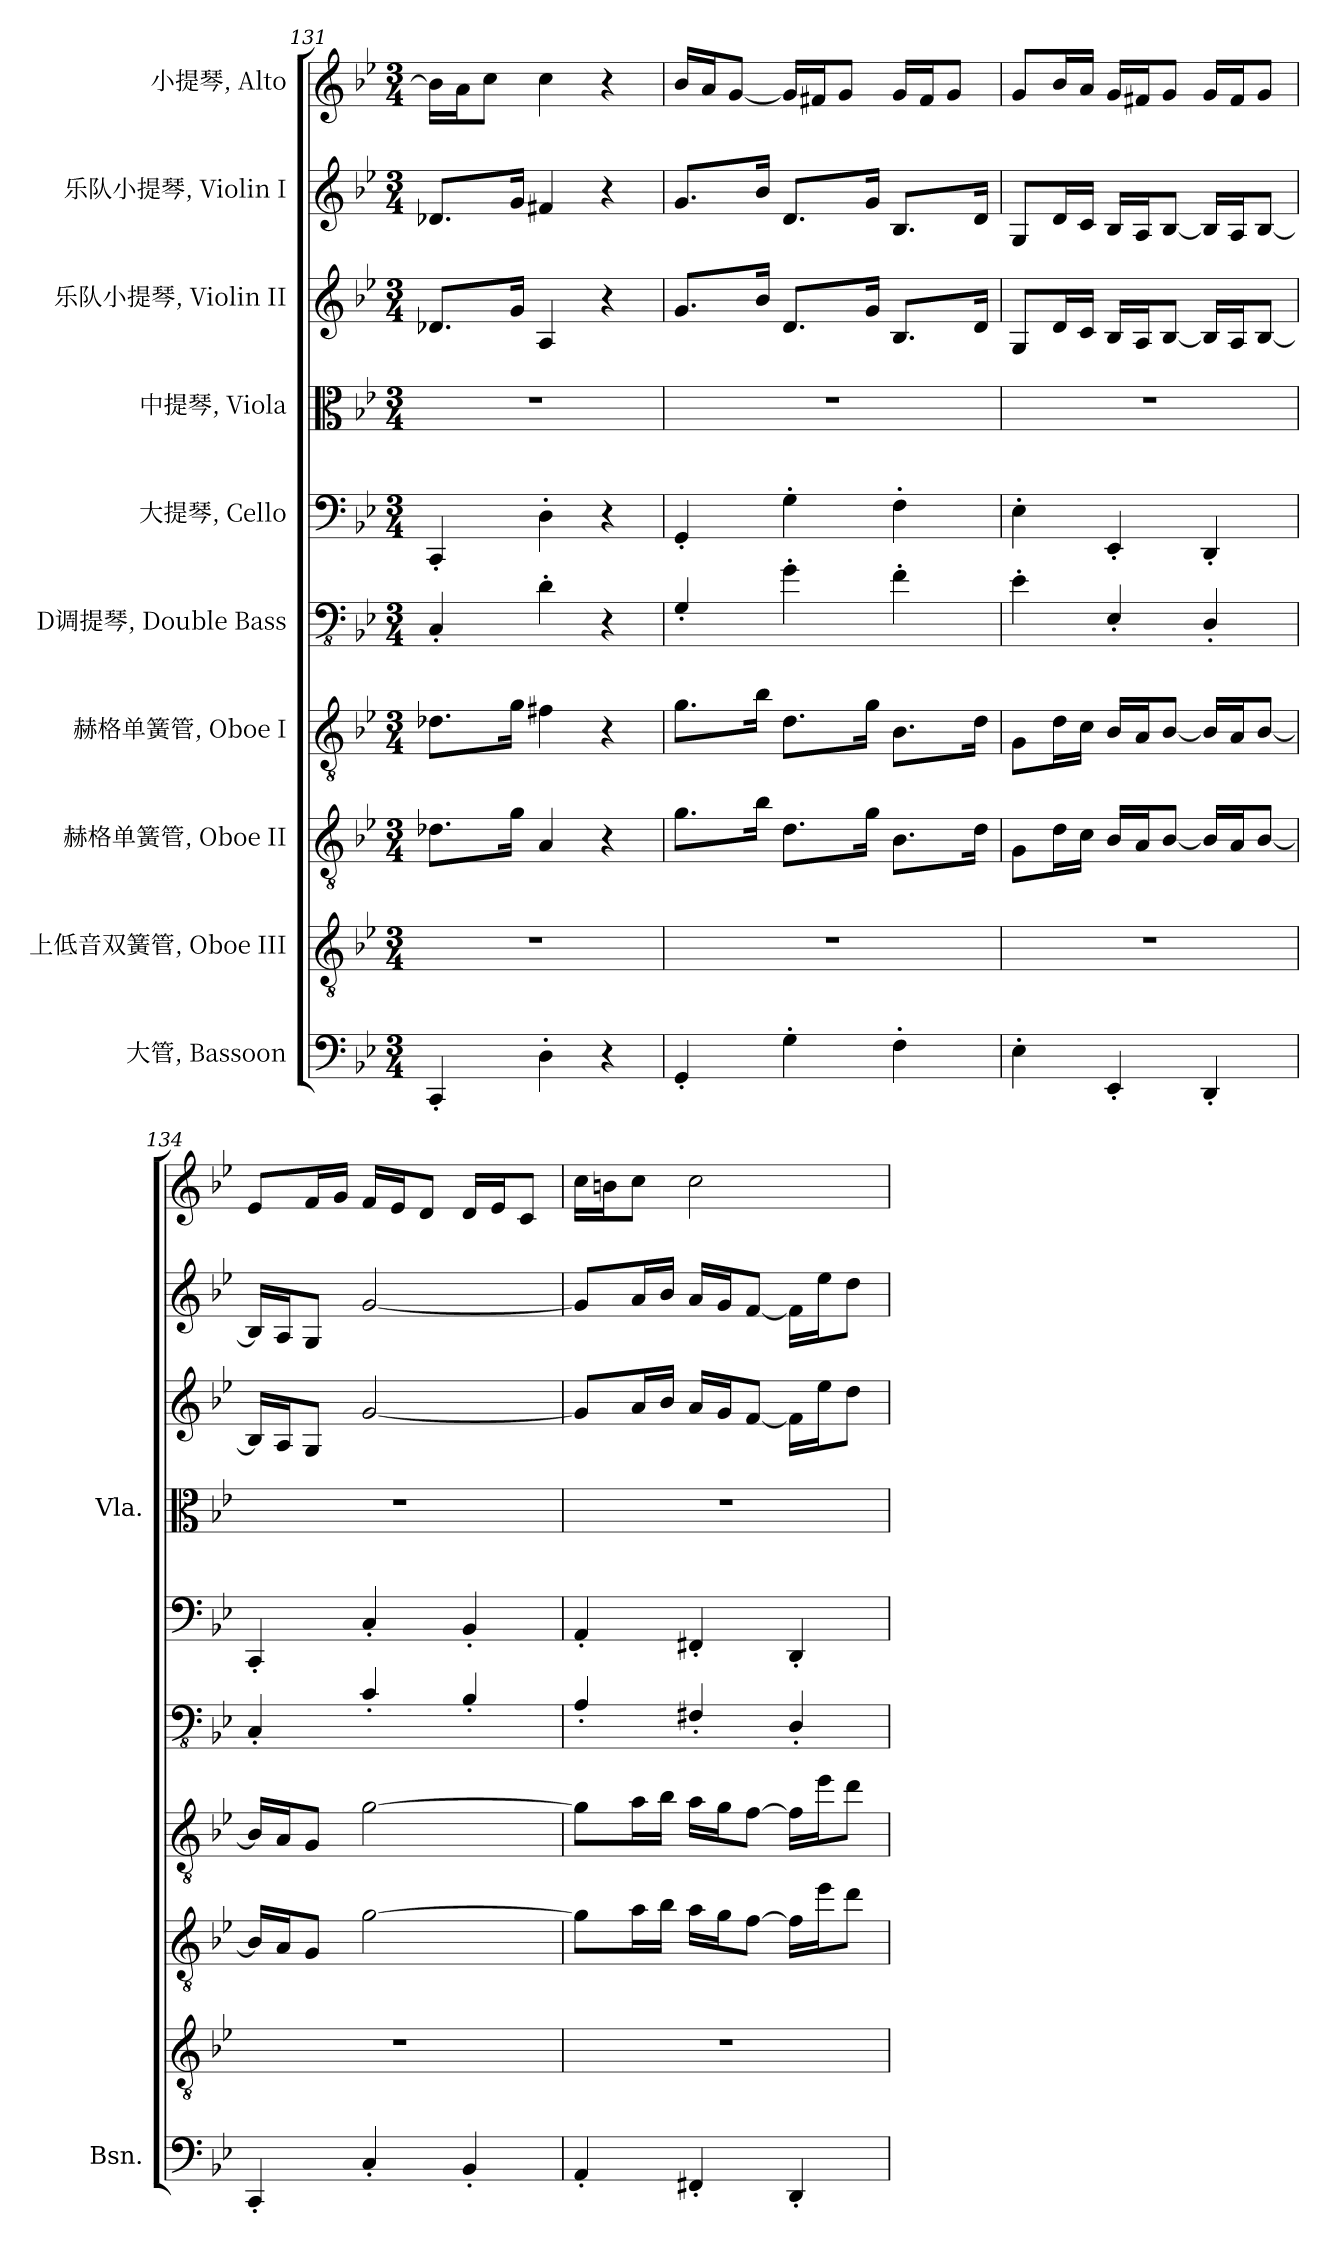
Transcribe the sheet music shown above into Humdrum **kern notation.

**kern	**kern	**kern	**kern	**kern	**kern	**kern	**kern	**kern	**kern
*part10	*part9	*part8	*part7	*part6	*part5	*part4	*part3	*part2	*part1
*staff10	*staff9	*staff8	*staff7	*staff6	*staff5	*staff4	*staff3	*staff2	*staff1
*I"大管, Bassoon	*I"上低音双簧管, Oboe III	*I"赫格单簧管, Oboe II	*I"赫格单簧管, Oboe I	*I"D调提琴, Double Bass	*I"大提琴, Cello	*I"中提琴, Viola	*I"乐队小提琴, Violin II	*I"乐队小提琴, Violin I	*I"小提琴, Alto
*I'Bsn.	*	*	*	*	*	*I'Vla.	*	*	*
!!LO:PB:g=z
*clefF4	*clefGv2	*clefGv2	*clefGv2	*clefFv4	*clefF4	*clefC3	*clefG2	*clefG2	*clefG2
*	*	*	*	*ITrd7c12	*	*	*	*	*
*k[b-e-]	*k[b-e-]	*k[b-e-]	*k[b-e-]	*k[b-e-]	*k[b-e-]	*k[b-e-]	*k[b-e-]	*k[b-e-]	*k[b-e-]
*M3/4	*M3/4	*M3/4	*M3/4	*M3/4	*M3/4	*M3/4	*M3/4	*M3/4	*M3/4
=131	=131	=131	=131	=131	=131	=131	=131	=131	=131
4CC'/	2.r	8.d-X\L	8.d-X\L	4CCC'/	4CC'/	2.r	8.d-X/L	8.d-X/L	16b-\LL]
.	.	.	.	.	.	.	.	.	16a\J
.	.	.	.	.	.	.	.	.	8cc\J
.	.	16g\Jk	16g\Jk	.	.	.	16g/Jk	16g/Jk	.
4D'\	.	4A/	4f#X\	4DD'\	4D'\	.	4A/	4f#X/	4cc\
4r	.	4r	4r	4r	4r	.	4r	4r	4r
=132	=132	=132	=132	=132	=132	=132	=132	=132	=132
4GG'/	2.r	8.g\L	8.g\L	4GGG'/	4GG'/	2.r	8.g/L	8.g/L	16b-/LL
.	.	.	.	.	.	.	.	.	16a/J
.	.	.	.	.	.	.	.	.	[8g/J
.	.	16b-\Jk	16b-\Jk	.	.	.	16b-/Jk	16b-/Jk	.
4G'\	.	8.d\L	8.d\L	4GG'\	4G'\	.	8.d/L	8.d/L	16g/LL]
.	.	.	.	.	.	.	.	.	16f#X/J
.	.	.	.	.	.	.	.	.	8g/J
.	.	16g\Jk	16g\Jk	.	.	.	16g/Jk	16g/Jk	.
4F'\	.	8.B-\L	8.B-\L	4FF'\	4F'\	.	8.B-/L	8.B-/L	16g/LL
.	.	.	.	.	.	.	.	.	16f#/J
.	.	.	.	.	.	.	.	.	8g/J
.	.	16d\Jk	16d\Jk	.	.	.	16d/Jk	16d/Jk	.
=133	=133	=133	=133	=133	=133	=133	=133	=133	=133
4E-'\	2.r	8G\L	8G\L	4EE-'\	4E-'\	2.r	8G/L	8G/L	8g/L
.	.	16d\L	16d\L	.	.	.	16d/L	16d/L	16b-/L
.	.	16c\JJ	16c\JJ	.	.	.	16c/JJ	16c/JJ	16a/JJ
4EE-'/	.	16B-/LL	16B-/LL	4EEE-'/	4EE-'/	.	16B-/LL	16B-/LL	16g/LL
.	.	16A/J	16A/J	.	.	.	16A/J	16A/J	16f#X/J
.	.	[8B-/J	[8B-/J	.	.	.	[8B-/J	[8B-/J	8g/J
4DD'/	.	16B-/LL]	16B-/LL]	4DDD'/	4DD'/	.	16B-/LL]	16B-/LL]	16g/LL
.	.	16A/J	16A/J	.	.	.	16A/J	16A/J	16f#/J
.	.	[8B-/J	[8B-/J	.	.	.	[8B-/J	[8B-/J	8g/J
=134	=134	=134	=134	=134	=134	=134	=134	=134	=134
4CC'/	2.r	16B-/LL]	16B-/LL]	4CCC'/	4CC'/	2.r	16B-/LL]	16B-/LL]	8e-/L
.	.	16A/J	16A/J	.	.	.	16A/J	16A/J	.
.	.	8G/J	8G/J	.	.	.	8G/J	8G/J	16f/L
.	.	.	.	.	.	.	.	.	16g/JJ
4C'/	.	[2g\	[2g\	4CC'/	4C'/	.	[2g/	[2g/	16f/LL
.	.	.	.	.	.	.	.	.	16e-/J
.	.	.	.	.	.	.	.	.	8d/J
4BB-'/	.	.	.	4BBB-'/	4BB-'/	.	.	.	16d/LL
.	.	.	.	.	.	.	.	.	16e-/J
.	.	.	.	.	.	.	.	.	8c/J
!!LO:PB:g=z
=135	=135	=135	=135	=135	=135	=135	=135	=135	=135
4AA'/	2.r	8g\L]	8g\L]	4AAA'/	4AA'/	2.r	8g/L]	8g/L]	16cc\LL
.	.	.	.	.	.	.	.	.	16bn\J
.	.	16a\L	16a\L	.	.	.	16a/L	16a/L	8cc\J
.	.	16b-\JJ	16b-\JJ	.	.	.	16b-/JJ	16b-/JJ	.
4FF#X'/	.	16a\LL	16a\LL	4FFF#X'/	4FF#X'/	.	16a/LL	16a/LL	2cc\
.	.	16g\J	16g\J	.	.	.	16g/J	16g/J	.
.	.	[8f\J	[8f\J	.	.	.	[8f/J	[8f/J	.
4DD'/	.	16f\LL]	16f\LL]	4DDD'/	4DD'/	.	16f\LL]	16f\LL]	.
.	.	16ee-\J	16ee-\J	.	.	.	16ee-\J	16ee-\J	.
.	.	8dd\J	8dd\J	.	.	.	8dd\J	8dd\J	.
=	=	=	=	=	=	=	=	=	=
*-	*-	*-	*-	*-	*-	*-	*-	*-	*-
